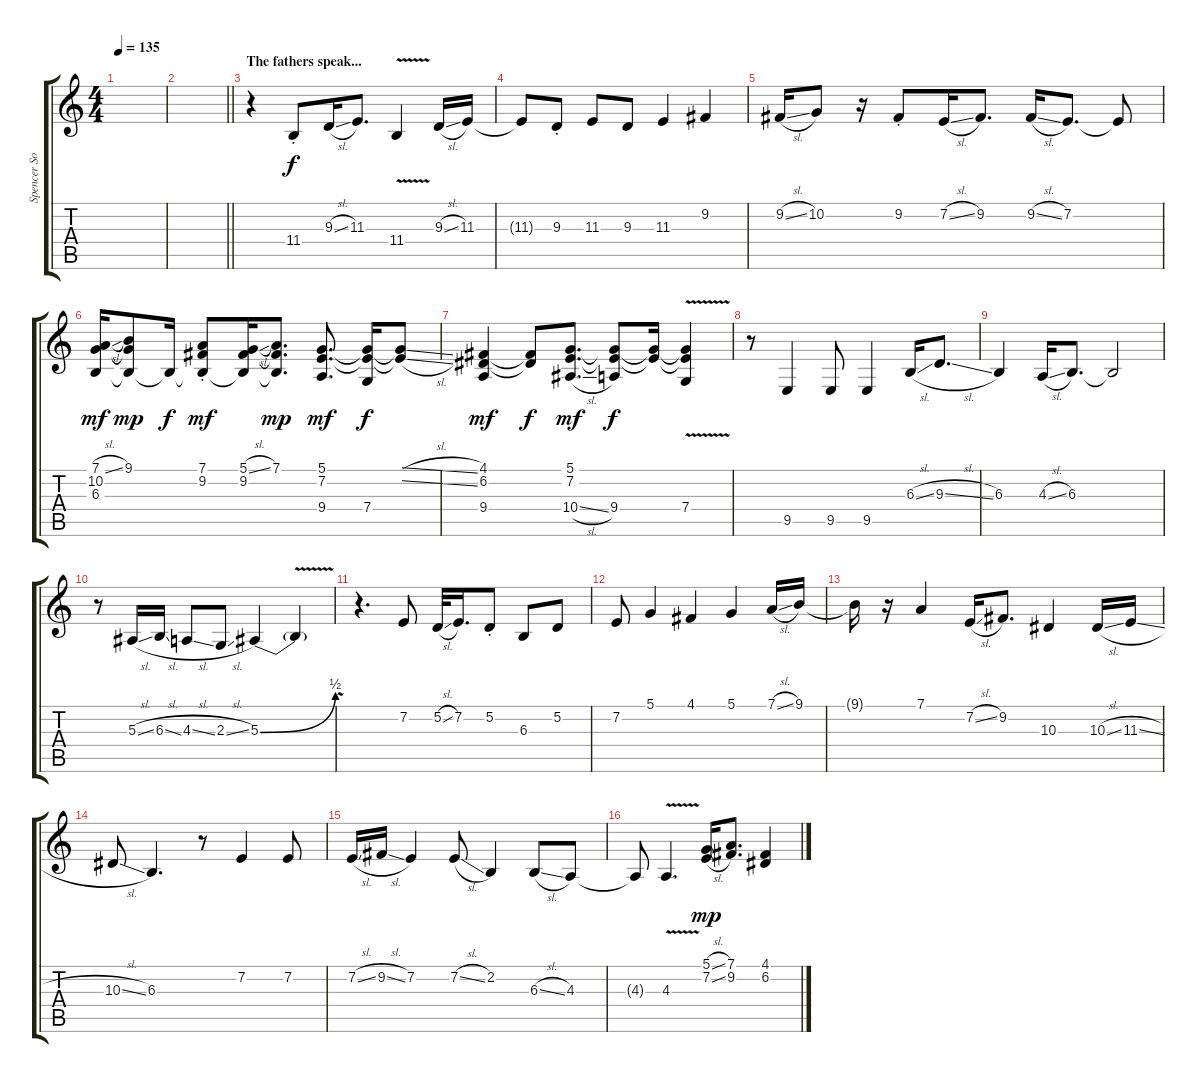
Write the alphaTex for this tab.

\track ("Spencer Sotelo - Vocals" "Spencer So") {instrument flute}
\staff {score tabs}
\tuning (D4 A3 F3 C3 G2 C2) {hide}
\ts (4 4)
\tempo 135
\clef g2
\ks c
|
\barLineRight lightlight
|
\section ("" "The fathers speak...")
r.4 11.4{st}.8 9.3{sl}.16 11.3.8{d} 11.4{v}.4 9.3{sl}.16 11.3.16 |
11.3{t}.8 9.3{st}.8 11.3.8 9.3.8 11.3.4 9.2.4 |
9.2{sl}.16 10.2.8 r.16 9.2{st}.8 7.2{sl}.16 9.2.8{d} 9.2{sl}.16 7.2.8{d} 7.2{t}.8 |
(7.1{sl} 10.2 6.3).16{dy mf} (9.1 10.2{t} 6.3{t}).8{dy mp} 6.3{t}.16{dy f} (7.1{st} 9.2 6.3{t}).8{dy mf} (5.1{sl} 9.2 6.3{t}).16 (7.1 9.2{t} 6.3{t}).8{d dy mp} (5.1 7.2 9.4).8{d dy mf} (5.1{t} 7.2{t} 7.4).16{dy f} (5.1{sl t} 7.2{sl t}).8 |
(4.1 6.2 9.4).4{dy mf} (4.1{t} 6.2{t}).8{dy f} (5.1 7.2 10.4{sl}).8{d dy mf} (5.1{t} 7.2{t} 9.4).8{dy f} (5.1{t} 7.2{t}).16 (5.1{t} 7.2{t} 7.4{v}).4 |
r.8 9.5.4 9.5.8 9.5.4 6.3{sl}.16 9.3{sl}.8{d} |
6.3.4 4.3{sl}.16 6.3.8{d} 6.3{t}.2 |
r.8 5.3{sl}.16 6.3{sl}.16 4.3{sl}.8 2.3{sl}.8 5.3{be (bend 0 0 60 2)}.4 5.3{v t}.4 |
r.4{d} 7.2.8 5.2{sl}.32 7.2.16{d} 5.2{st}.8 6.3.8 5.2.8 |
7.2.8 5.1.4 4.1.4 5.1.4 7.1{sl}.16 9.1.16 |
9.1{t}.16 r.16 7.1.4 7.2{sl}.16 9.2.8{d} 10.3.4 10.3{sl}.16 11.3{sl}.16 |
10.3{sl}.8 6.3.4{d} r.8 7.2.4 7.2.8 |
7.2{sl}.16 9.2{sl}.16 7.2.4 7.2{sl}.8 2.2.4 6.3{sl}.8 4.3.8 |
4.3{t}.8 4.3{v}.4{d} (5.1{sl} 7.2{sl}).16{dy mp} (7.1 9.2).8{d} (4.1 6.2).4
